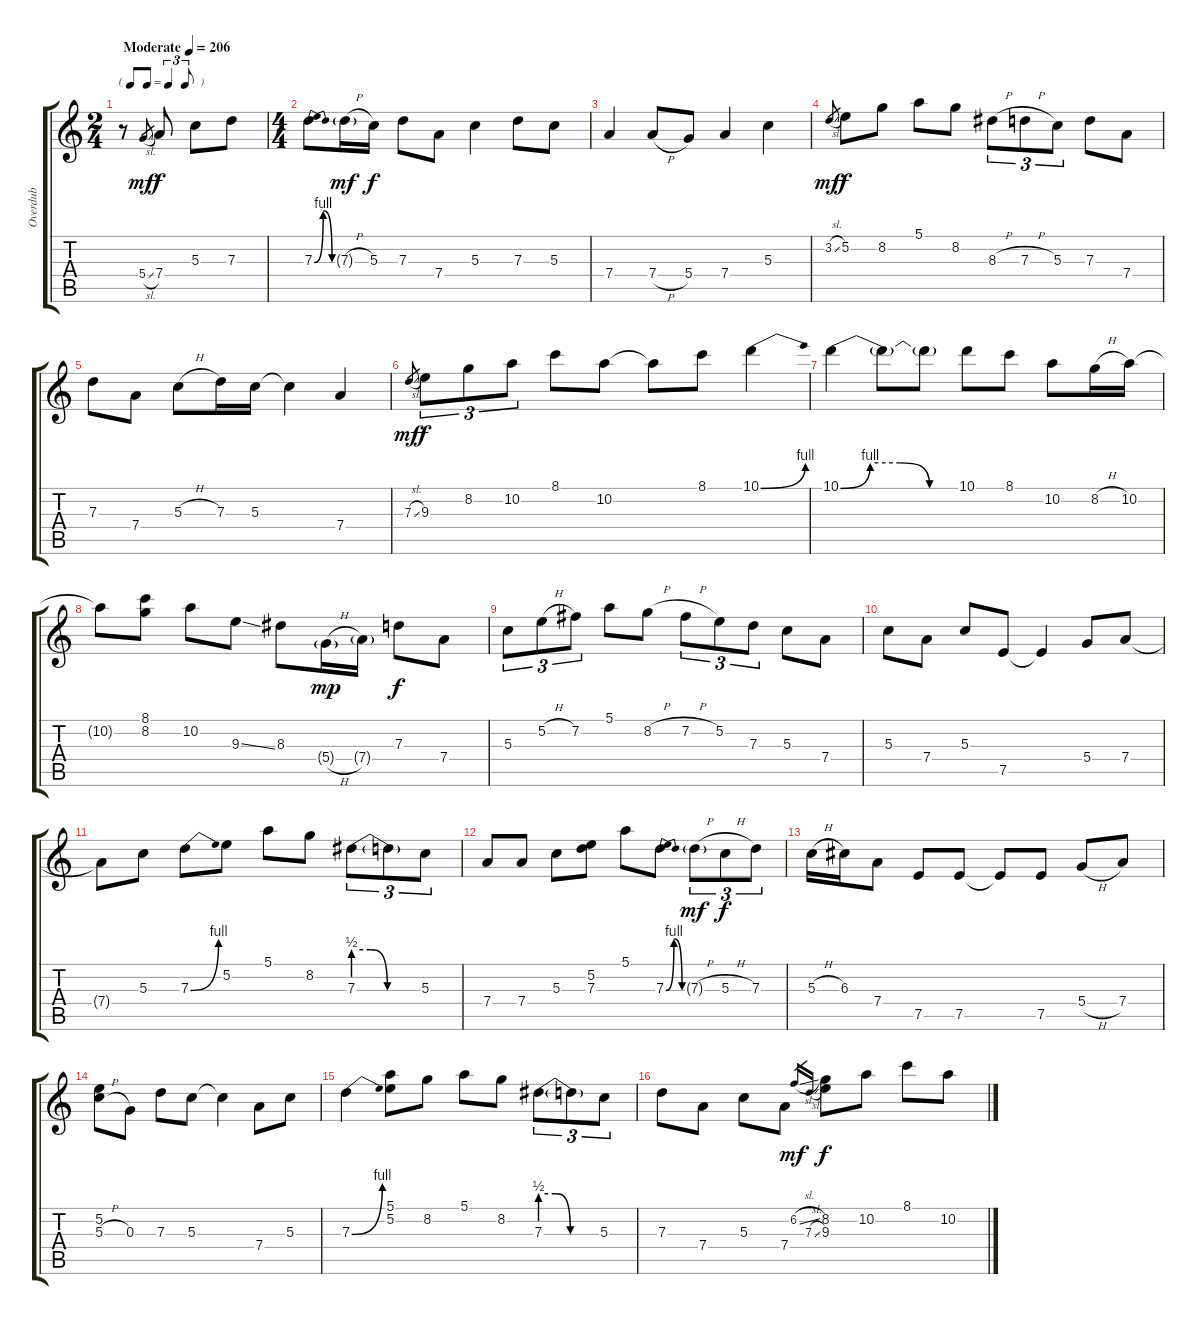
\track ("Overdub" "Overdub") {instrument fretlessbass}
\staff {score tabs}
\tuning (E4 B3 G3 D3 A2 E2) {hide}
\ts (2 4)
\tf triplet8th
\tempo (206 "Moderate")
\clef g2
\ks c
r.8{dy mf instrument fretlessbass} 5.4{sl}.8{gr} 7.4.8{dy f} 5.3.8 7.3.8 |
\ts (4 4)
7.3{be (bendrelease 0 0 15 4 30 4 60 0)}.8 7.3{h g}.16{dy mf} 5.3.16{dy f} 7.3.8 7.4.8 5.3.4 7.3.8 5.3.8 |
7.4.4 7.4{h}.8 5.4.8 7.4.4 5.3.4 |
3.2{sl}.8{gr dy mf} 5.2.8{dy f} 8.2.8 5.1.8 8.2.8 8.3{h}.8{tu (3 2)} 7.3{h}.8{tu (3 2)} 5.3.8{tu (3 2)} 7.3.8 7.4.8 |
7.3.8 7.4.8 5.3{h}.8 7.3.16 5.3.16 5.3{t}.4 7.4.4 |
7.3{sl}.8{gr dy mf} 9.3.8{tu (3 2) dy f} 8.2.8{tu (3 2)} 10.2.8{tu (3 2)} 8.1.8 10.2.8 10.2{t}.8 8.1.8 10.1{be (bend 0 0 60 4)}.4 |
10.1{be (custom 0 0 15 4 30 4 45 0 60 0)}.4 10.1{t}.8 10.1{t}.8 10.1.8 8.1.8 10.2.8 8.2{h}.16 10.2.16 |
10.2{t}.8 (8.1 8.2).8 10.2.8 9.3{ss}.8 8.3.8 5.4{h g}.16{dy mp} 7.4{g}.16 7.3.8{dy f} 7.4.8 |
5.3.8{tu (3 2)} 5.2{h}.8{tu (3 2)} 7.2.8{tu (3 2)} 5.1.8 8.2{h}.8 7.2{h}.8{tu (3 2)} 5.2.8{tu (3 2)} 7.3.8{tu (3 2)} 5.3.8 7.4.8 |
5.3.8 7.4.8 5.3.8 7.5.8 7.5{t}.4 5.4.8 7.4.8 |
7.4{t}.8 5.3.8 7.3{be (bend 0 0 60 4)}.8 5.2.8 5.1.8 8.2.8 7.3{be (custom 0 2 15 2 30 0 60 0)}.8{tu (3 2)} 7.3{t}.8{tu (3 2)} 5.3.8{tu (3 2)} |
7.4.8 7.4.8 5.3.8 (5.2 7.3).8 5.1.8 7.3{be (bendrelease 0 0 15 4 30 4 60 0)}.8 7.3{h g}.8{tu (3 2) dy mf} 5.3{h}.8{tu (3 2) dy f} 7.3.8{tu (3 2)} |
5.3{h}.16 6.3.16 7.4.8 7.5.8 7.5.8 7.5{t}.8 7.5.8 5.4{h}.8 7.4.8 |
(5.2 5.3{h}).8 0.3.8 7.3.8 5.3.8 5.3{t}.4 7.4.8 5.3.8 |
7.3{be (bend 0 0 60 4)}.4 (5.1 5.2).8 8.2.8 5.1.8 8.2.8 7.3{be (custom 0 2 15 2 30 0 60 0)}.8{tu (3 2)} 7.3{t}.8{tu (3 2)} 5.3.8{tu (3 2)} |
7.3.8 7.4.8 5.3.8 7.4.8 6.2{sl}.16{gr dy mf} 7.3{sl}.16{gr} (8.2 9.3).8{dy f} 10.2.8 8.1.8 10.2.8
